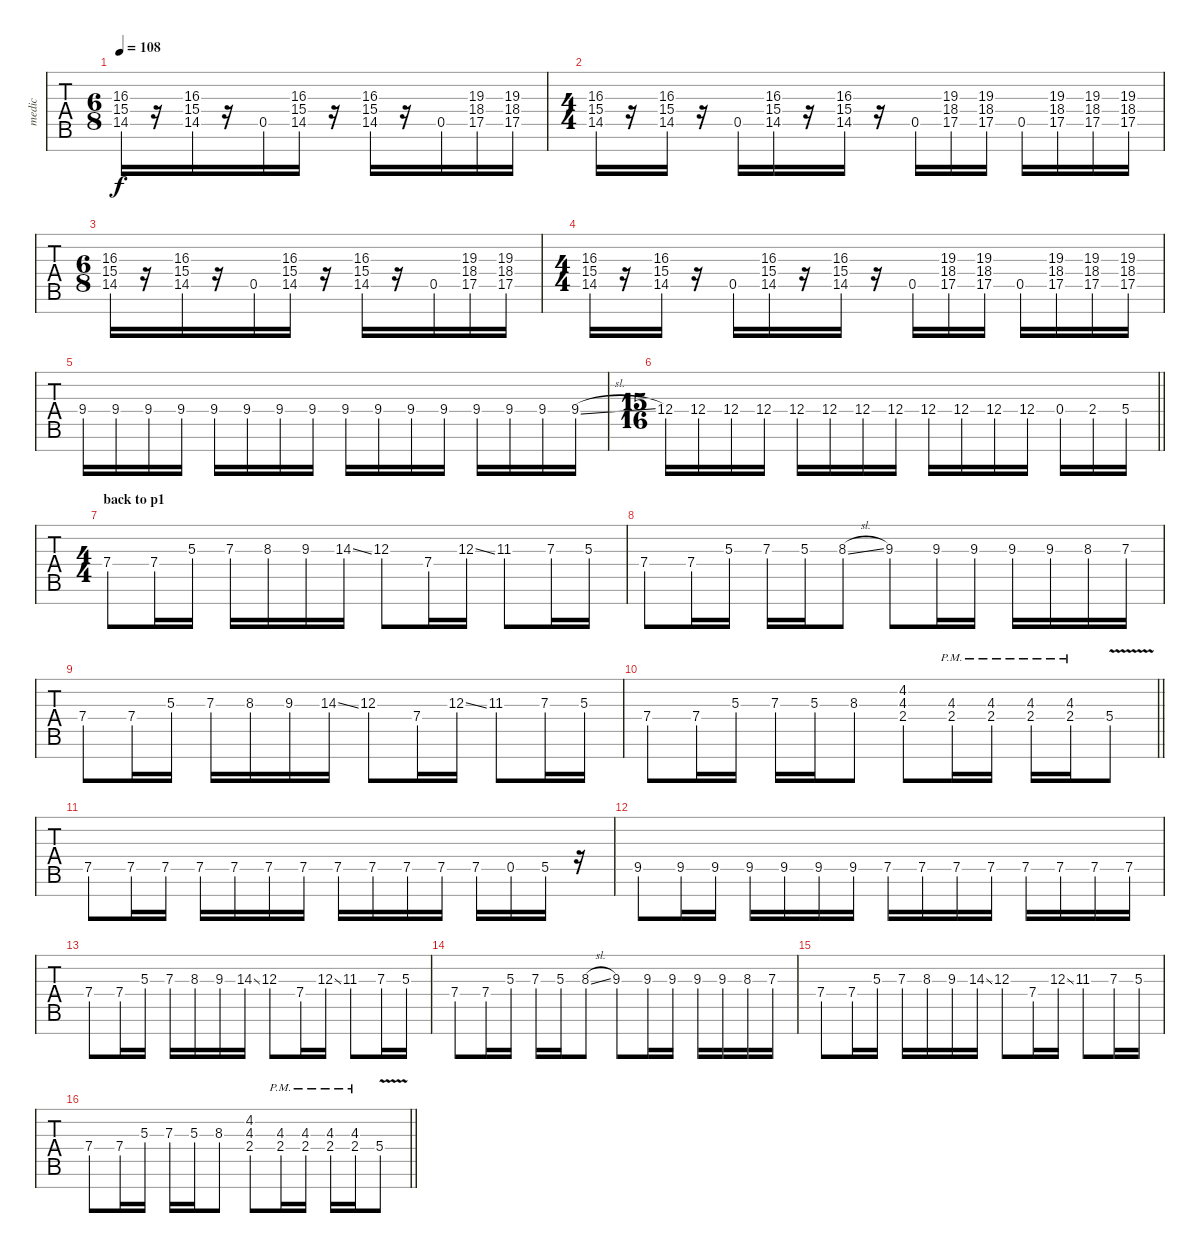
\track ("medic" "medic") {instrument overdrivenguitar}
\staff {tabs}
\tuning (Gb3 D3 A2 E2 A1 Gb1 D1) {hide}
\ts (6 8)
\tempo 108
\clef f4
\ks c
(16.3 15.4 14.5).16{dy f} r.16 (16.3 15.4 14.5).16 r.16 0.5.16 (16.3 15.4 14.5).16 r.16 (16.3 15.4 14.5).16 r.16 0.5.16 (19.3 18.4 17.5).16 (19.3 18.4 17.5).16 |
\ts (4 4)
(16.3 15.4 14.5).16 r.16 (16.3 15.4 14.5).16 r.16 0.5.16 (16.3 15.4 14.5).16 r.16 (16.3 15.4 14.5).16 r.16 0.5.16 (19.3 18.4 17.5).16 (19.3 18.4 17.5).16 0.5.16 (19.3 18.4 17.5).16 (19.3 18.4 17.5).16 (19.3 18.4 17.5).16 |
\ts (6 8)
(16.3 15.4 14.5).16 r.16 (16.3 15.4 14.5).16 r.16 0.5.16 (16.3 15.4 14.5).16 r.16 (16.3 15.4 14.5).16 r.16 0.5.16 (19.3 18.4 17.5).16 (19.3 18.4 17.5).16 |
\ts (4 4)
(16.3 15.4 14.5).16 r.16 (16.3 15.4 14.5).16 r.16 0.5.16 (16.3 15.4 14.5).16 r.16 (16.3 15.4 14.5).16 r.16 0.5.16 (19.3 18.4 17.5).16 (19.3 18.4 17.5).16 0.5.16 (19.3 18.4 17.5).16 (19.3 18.4 17.5).16 (19.3 18.4 17.5).16 |
9.4.16 9.4.16 9.4.16 9.4.16 9.4.16 9.4.16 9.4.16 9.4.16 9.4.16 9.4.16 9.4.16 9.4.16 9.4.16 9.4.16 9.4.16 9.4{sl}.16 |
\ts (15 16)
\barLineRight lightlight
12.4.16 12.4.16 12.4.16 12.4.16 12.4.16 12.4.16 12.4.16 12.4.16 12.4.16 12.4.16 12.4.16 12.4.16 0.4.16 2.4.16 5.4.16 |
\ts (4 4)
\section ("" "back to p1")
7.4.8 7.4.16 5.3.16 7.3.16 8.3.16 9.3.16 14.3{ss}.16 12.3.8 7.4.16 12.3{ss}.16 11.3.8 7.3.16 5.3.16 |
7.4.8 7.4.16 5.3.16 7.3.16 5.3.16 8.3{sl}.8 9.3.8 9.3.16 9.3.16 9.3.16 9.3.16 8.3.16 7.3.16 |
7.4.8 7.4.16 5.3.16 7.3.16 8.3.16 9.3.16 14.3{ss}.16 12.3.8 7.4.16 12.3{ss}.16 11.3.8 7.3.16 5.3.16 |
\barLineRight lightlight
7.4.8 7.4.16 5.3.16 7.3.16 5.3.16 8.3.8 (4.2 4.3 2.4).8 (4.3{pm} 2.4{pm}).16 (4.3{pm} 2.4{pm}).16 (4.3{pm} 2.4{pm}).16 (4.3{pm} 2.4{pm}).16 5.4{v}.8 |
7.5.8 7.5.16 7.5.16 7.5.16 7.5.16 7.5.16 7.5.16 7.5.16 7.5.16 7.5.16 7.5.16 7.5.16 0.5.16 5.5.16 r.16 |
9.5.8 9.5.16 9.5.16 9.5.16 9.5.16 9.5.16 9.5.16 7.5.16 7.5.16 7.5.16 7.5.16 7.5.16 7.5.16 7.5.16 7.5.16 |
7.4.8 7.4.16 5.3.16 7.3.16 8.3.16 9.3.16 14.3{ss}.16 12.3.8 7.4.16 12.3{ss}.16 11.3.8 7.3.16 5.3.16 |
7.4.8 7.4.16 5.3.16 7.3.16 5.3.16 8.3{sl}.8 9.3.8 9.3.16 9.3.16 9.3.16 9.3.16 8.3.16 7.3.16 |
7.4.8 7.4.16 5.3.16 7.3.16 8.3.16 9.3.16 14.3{ss}.16 12.3.8 7.4.16 12.3{ss}.16 11.3.8 7.3.16 5.3.16 |
\barLineRight lightlight
7.4.8 7.4.16 5.3.16 7.3.16 5.3.16 8.3.8 (4.2 4.3 2.4).8 (4.3{pm} 2.4{pm}).16 (4.3{pm} 2.4{pm}).16 (4.3{pm} 2.4{pm}).16 (4.3{pm} 2.4{pm}).16 5.4{v}.8
